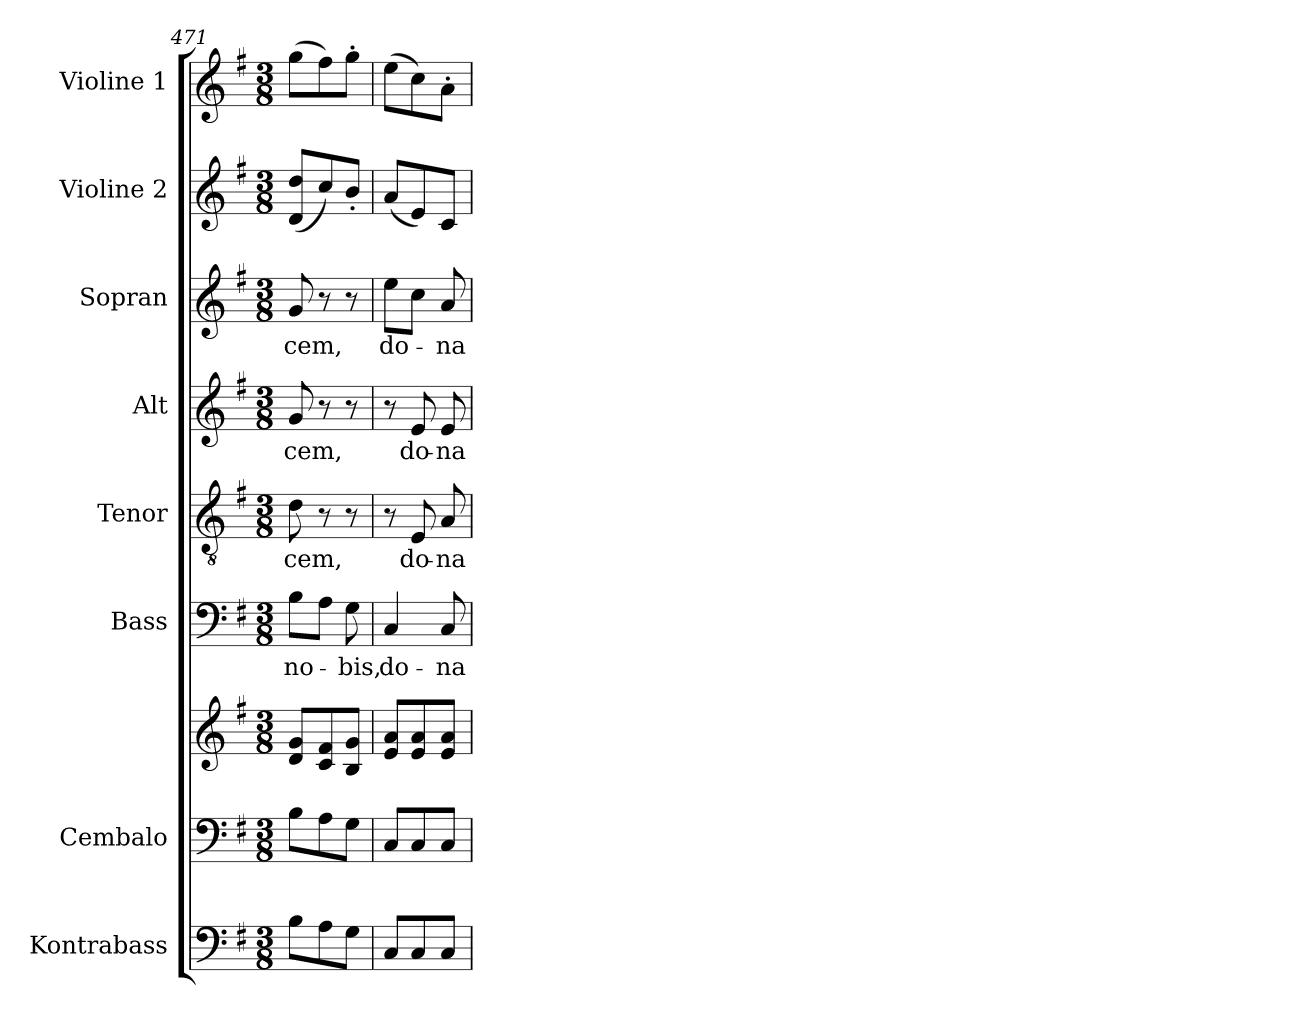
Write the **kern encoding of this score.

**kern	**kern	**kern	**kern	**text	**kern	**text	**kern	**text	**kern	**text	**kern	**kern
*part8	*part7	*part7	*part6	*part6	*part5	*part5	*part4	*part4	*part3	*part3	*part2	*part1
*staff9	*staff8	*staff7	*staff6	*staff6	*staff5	*staff5	*staff4	*staff4	*staff3	*staff3	*staff2	*staff1
*I"Kontrabass	*I"Cembalo	*	*I"Bass	*	*I"Tenor	*	*I"Alt	*	*I"Sopran	*	*I"Violine 2	*I"Violine 1
*I'Kb.	*I'Cemb.	*	*I'B.	*	*I'T.	*	*I'A.	*	*I'S.	*	*I'Vl. 2	*I'Vl. 1
*clefF4	*clefF4	*clefG2	*clefF4	*	*clefGv2	*	*clefG2	*	*clefG2	*	*clefG2	*clefG2
*ITrd7c12	*	*	*	*	*	*	*	*	*	*	*	*
*k[f#]	*k[f#]	*k[f#]	*k[f#]	*	*k[f#]	*	*k[f#]	*	*k[f#]	*	*k[f#]	*k[f#]
*G:	*G:	*G:	*G:	*	*G:	*	*G:	*	*G:	*	*G:	*G:
*M3/8	*M3/8	*M3/8	*M3/8	*	*M3/8	*	*M3/8	*	*M3/8	*	*M3/8	*M3/8
=471	=471	=471	=471	=471	=471	=471	=471	=471	=471	=471	=471	=471
!	!	!	!	!LO:LY:b	!	!LO:LY:b	!	!LO:LY:b	!	!LO:LY:b	!	!
8BB\L	8B\L	8d/ 8g/L	8B\L	no-	8d\	-cem,	8g/	-cem,	8g/	-cem,	(<8d/ 8dd/L	(>8gg\L
8AA\	8A\	8c/ 8f#/	8A\J	.	8r	.	8r	.	8r	.	8cc/)	8ff#\)
!	!	!	!	!LO:LY:b	!	!	!	!	!	!	!	!
8GG\J	8G\J	8B/ 8g/J	8G\	-bis,	8r	.	8r	.	8r	.	8b'</J	8gg'>\J
=472	=472	=472	=472	=472	=472	=472	=472	=472	=472	=472	=472	=472
!	!	!	!	!LO:LY:b	!	!	!	!	!	!LO:LY:b	!	!
8CC/L	8C/L	8e/ 8a/L	4C/	do-	8r	.	8r	.	8ee\L	do-	(<8a/L	(>8ee\L
!	!	!	!	!	!	!LO:LY:b	!	!LO:LY:b	!	!	!	!
8CC/	8C/	8e/ 8a/	.	.	8E/	do-	8e/	do-	8cc\J	.	8e/)	8cc\)
!	!	!	!	!LO:LY:b	!	!LO:LY:b	!	!LO:LY:b	!	!LO:LY:b	!	!
8CC/J	8C/J	8e/ 8a/J	8C/	-na	8A/	-na	8e/	-na	8a/	-na	8c/J	8a'>\J
=	=	=	=	=	=	=	=	=	=	=	=	=
*-	*-	*-	*-	*-	*-	*-	*-	*-	*-	*-	*-	*-
